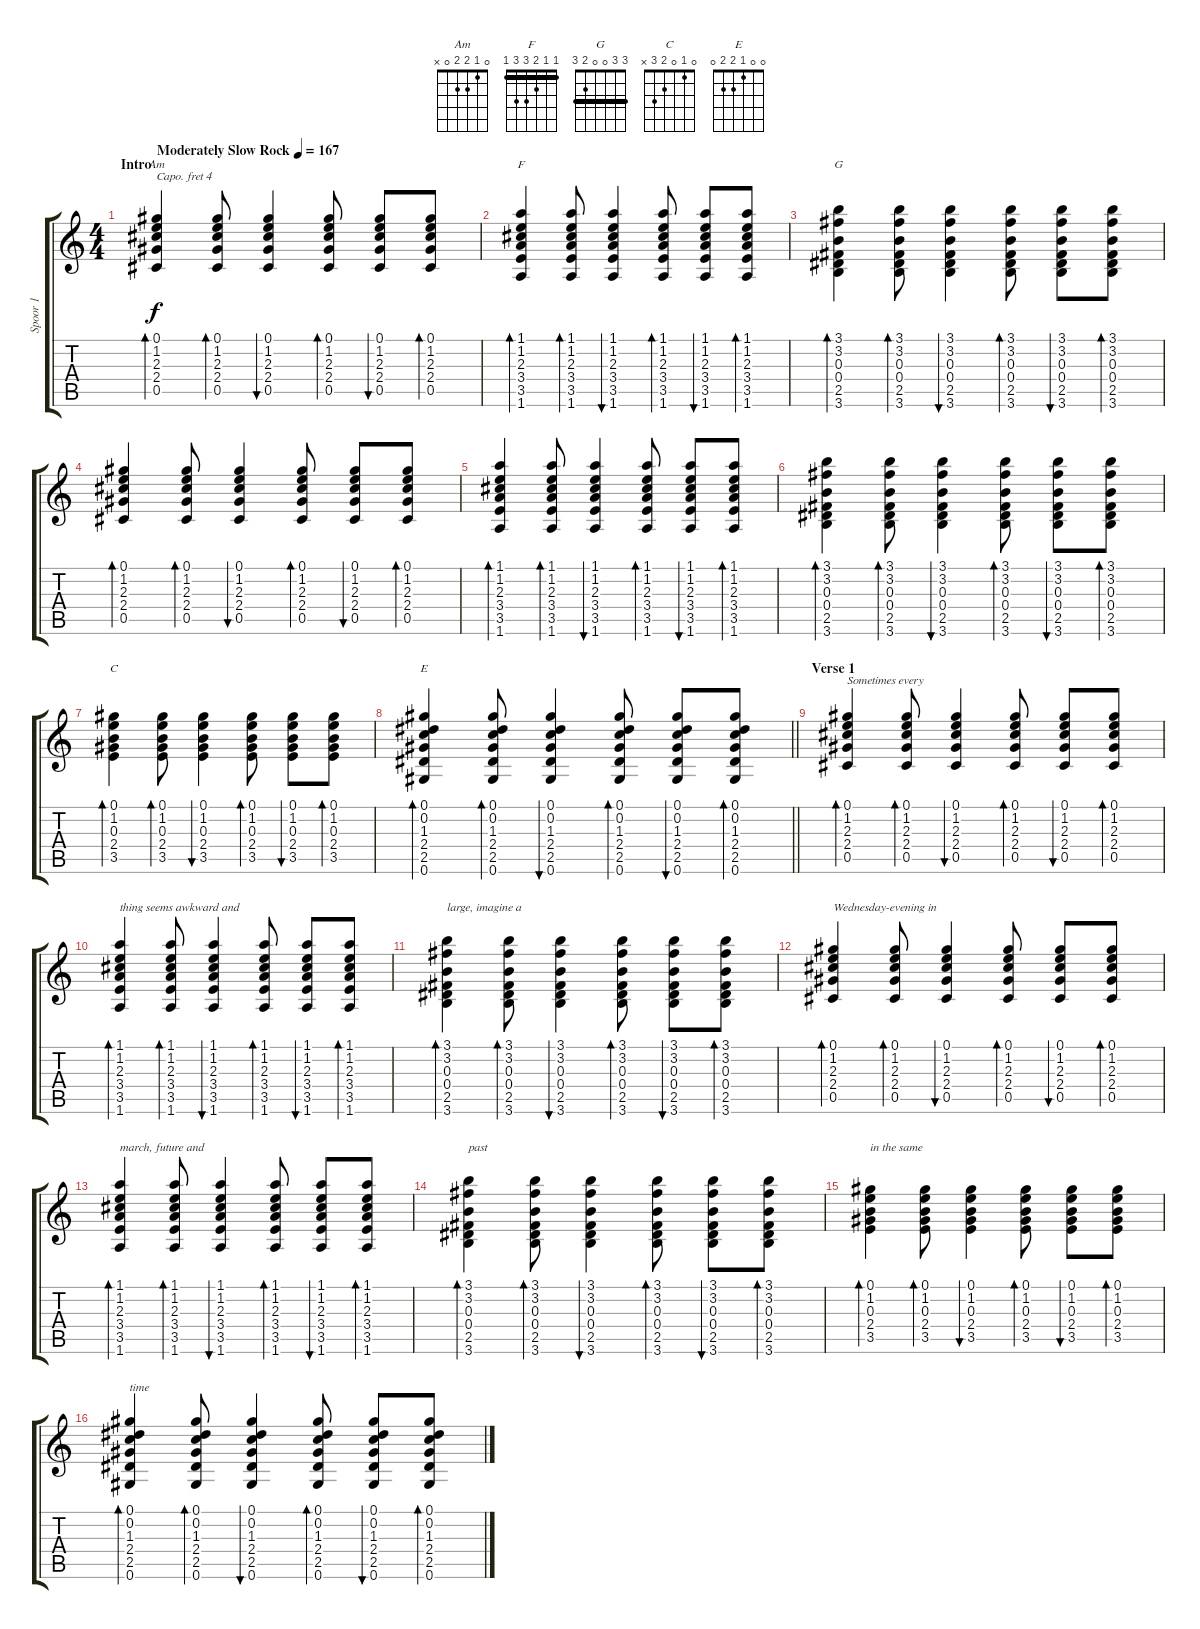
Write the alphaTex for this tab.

\track ("Spoor 1" "Spoor 1") {instrument acousticguitarsteel}
\staff {score tabs}
\capo 4
\tuning (E4 B3 G3 D3 A2 E2) {hide}
\chord ("Am" 0 1 2 2 0 x)
\chord ("F" 1 1 2 3 3 1) {barre 1}
\chord ("G" 3 3 0 0 2 3) {barre 3}
\chord ("C" 0 1 0 2 3 x)
\chord ("E" 0 0 1 2 2 0)
\ts (4 4)
\section ("" "Intro")
\tempo (167 "Moderately Slow Rock")
\clef g2
\ks c
(0.1 1.2 2.3 2.4 0.5).4{bd 60 ch "Am" dy f instrument acousticguitarsteel} (0.1 1.2 2.3 2.4 0.5).8{bd 60} (0.1 1.2 2.3 2.4 0.5).4{bu 60} (0.1 1.2 2.3 2.4 0.5).8{bd 60} (0.1 1.2 2.3 2.4 0.5).8{bu 60} (0.1 1.2 2.3 2.4 0.5).8{bd 60} |
(1.1 1.2 2.3 3.4 3.5 1.6).4{bd 60 ch "F"} (1.1 1.2 2.3 3.4 3.5 1.6).8{bd 60} (1.1 1.2 2.3 3.4 3.5 1.6).4{bu 60} (1.1 1.2 2.3 3.4 3.5 1.6).8{bd 60} (1.1 1.2 2.3 3.4 3.5 1.6).8{bu 60} (1.1 1.2 2.3 3.4 3.5 1.6).8{bd 60} |
(3.1 3.2 0.3 0.4 2.5 3.6).4{bd 60 ch "G"} (3.1 3.2 0.3 0.4 2.5 3.6).8{bd 60} (3.1 3.2 0.3 0.4 2.5 3.6).4{bu 60} (3.1 3.2 0.3 0.4 2.5 3.6).8{bd 60} (3.1 3.2 0.3 0.4 2.5 3.6).8{bu 60} (3.1 3.2 0.3 0.4 2.5 3.6).8{bd 60} |
(0.1 1.2 2.3 2.4 0.5).4{bd 60} (0.1 1.2 2.3 2.4 0.5).8{bd 60} (0.1 1.2 2.3 2.4 0.5).4{bu 60} (0.1 1.2 2.3 2.4 0.5).8{bd 60} (0.1 1.2 2.3 2.4 0.5).8{bu 60} (0.1 1.2 2.3 2.4 0.5).8{bd 60} |
(1.1 1.2 2.3 3.4 3.5 1.6).4{bd 60} (1.1 1.2 2.3 3.4 3.5 1.6).8{bd 60} (1.1 1.2 2.3 3.4 3.5 1.6).4{bu 60} (1.1 1.2 2.3 3.4 3.5 1.6).8{bd 60} (1.1 1.2 2.3 3.4 3.5 1.6).8{bu 60} (1.1 1.2 2.3 3.4 3.5 1.6).8{bd 60} |
(3.1 3.2 0.3 0.4 2.5 3.6).4{bd 60} (3.1 3.2 0.3 0.4 2.5 3.6).8{bd 60} (3.1 3.2 0.3 0.4 2.5 3.6).4{bu 60} (3.1 3.2 0.3 0.4 2.5 3.6).8{bd 60} (3.1 3.2 0.3 0.4 2.5 3.6).8{bu 60} (3.1 3.2 0.3 0.4 2.5 3.6).8{bd 60} |
(0.1 1.2 0.3 2.4 3.5).4{bd 60 ch "C"} (0.1 1.2 0.3 2.4 3.5).8{bd 60} (0.1 1.2 0.3 2.4 3.5).4{bu 60} (0.1 1.2 0.3 2.4 3.5).8{bd 60} (0.1 1.2 0.3 2.4 3.5).8{bu 60} (0.1 1.2 0.3 2.4 3.5).8{bd 60} |
\barLineRight lightlight
(0.1 0.2 1.3 2.4 2.5 0.6).4{bd 60 ch "E"} (0.1 0.2 1.3 2.4 2.5 0.6).8{bd 60} (0.1 0.2 1.3 2.4 2.5 0.6).4{bu 60} (0.1 0.2 1.3 2.4 2.5 0.6).8{bd 60} (0.1 0.2 1.3 2.4 2.5 0.6).8{bu 60} (0.1 0.2 1.3 2.4 2.5 0.6).8{bd 60} |
\section ("" "Verse 1")
(0.1 1.2 2.3 2.4 0.5).4{bd 60 txt "Sometimes every"} (0.1 1.2 2.3 2.4 0.5).8{bd 60} (0.1 1.2 2.3 2.4 0.5).4{bu 60} (0.1 1.2 2.3 2.4 0.5).8{bd 60} (0.1 1.2 2.3 2.4 0.5).8{bu 60} (0.1 1.2 2.3 2.4 0.5).8{bd 60} |
(1.1 1.2 2.3 3.4 3.5 1.6).4{bd 60 txt "thing seems awkward and"} (1.1 1.2 2.3 3.4 3.5 1.6).8{bd 60} (1.1 1.2 2.3 3.4 3.5 1.6).4{bu 60} (1.1 1.2 2.3 3.4 3.5 1.6).8{bd 60} (1.1 1.2 2.3 3.4 3.5 1.6).8{bu 60} (1.1 1.2 2.3 3.4 3.5 1.6).8{bd 60} |
(3.1 3.2 0.3 0.4 2.5 3.6).4{bd 60 txt "large, imagine a"} (3.1 3.2 0.3 0.4 2.5 3.6).8{bd 60} (3.1 3.2 0.3 0.4 2.5 3.6).4{bu 60} (3.1 3.2 0.3 0.4 2.5 3.6).8{bd 60} (3.1 3.2 0.3 0.4 2.5 3.6).8{bu 60} (3.1 3.2 0.3 0.4 2.5 3.6).8{bd 60} |
(0.1 1.2 2.3 2.4 0.5).4{bd 60 txt "Wednesday-evening in"} (0.1 1.2 2.3 2.4 0.5).8{bd 60} (0.1 1.2 2.3 2.4 0.5).4{bu 60} (0.1 1.2 2.3 2.4 0.5).8{bd 60} (0.1 1.2 2.3 2.4 0.5).8{bu 60} (0.1 1.2 2.3 2.4 0.5).8{bd 60} |
(1.1 1.2 2.3 3.4 3.5 1.6).4{bd 60 txt "march, future and"} (1.1 1.2 2.3 3.4 3.5 1.6).8{bd 60} (1.1 1.2 2.3 3.4 3.5 1.6).4{bu 60} (1.1 1.2 2.3 3.4 3.5 1.6).8{bd 60} (1.1 1.2 2.3 3.4 3.5 1.6).8{bu 60} (1.1 1.2 2.3 3.4 3.5 1.6).8{bd 60} |
(3.1 3.2 0.3 0.4 2.5 3.6).4{bd 60 txt "past"} (3.1 3.2 0.3 0.4 2.5 3.6).8{bd 60} (3.1 3.2 0.3 0.4 2.5 3.6).4{bu 60} (3.1 3.2 0.3 0.4 2.5 3.6).8{bd 60} (3.1 3.2 0.3 0.4 2.5 3.6).8{bu 60} (3.1 3.2 0.3 0.4 2.5 3.6).8{bd 60} |
(0.1 1.2 0.3 2.4 3.5).4{bd 60 txt "in the same"} (0.1 1.2 0.3 2.4 3.5).8{bd 60} (0.1 1.2 0.3 2.4 3.5).4{bu 60} (0.1 1.2 0.3 2.4 3.5).8{bd 60} (0.1 1.2 0.3 2.4 3.5).8{bu 60} (0.1 1.2 0.3 2.4 3.5).8{bd 60} |
(0.1 0.2 1.3 2.4 2.5 0.6).4{bd 60 txt "time"} (0.1 0.2 1.3 2.4 2.5 0.6).8{bd 60} (0.1 0.2 1.3 2.4 2.5 0.6).4{bu 60} (0.1 0.2 1.3 2.4 2.5 0.6).8{bd 60} (0.1 0.2 1.3 2.4 2.5 0.6).8{bu 60} (0.1 0.2 1.3 2.4 2.5 0.6).8{bd 60}
